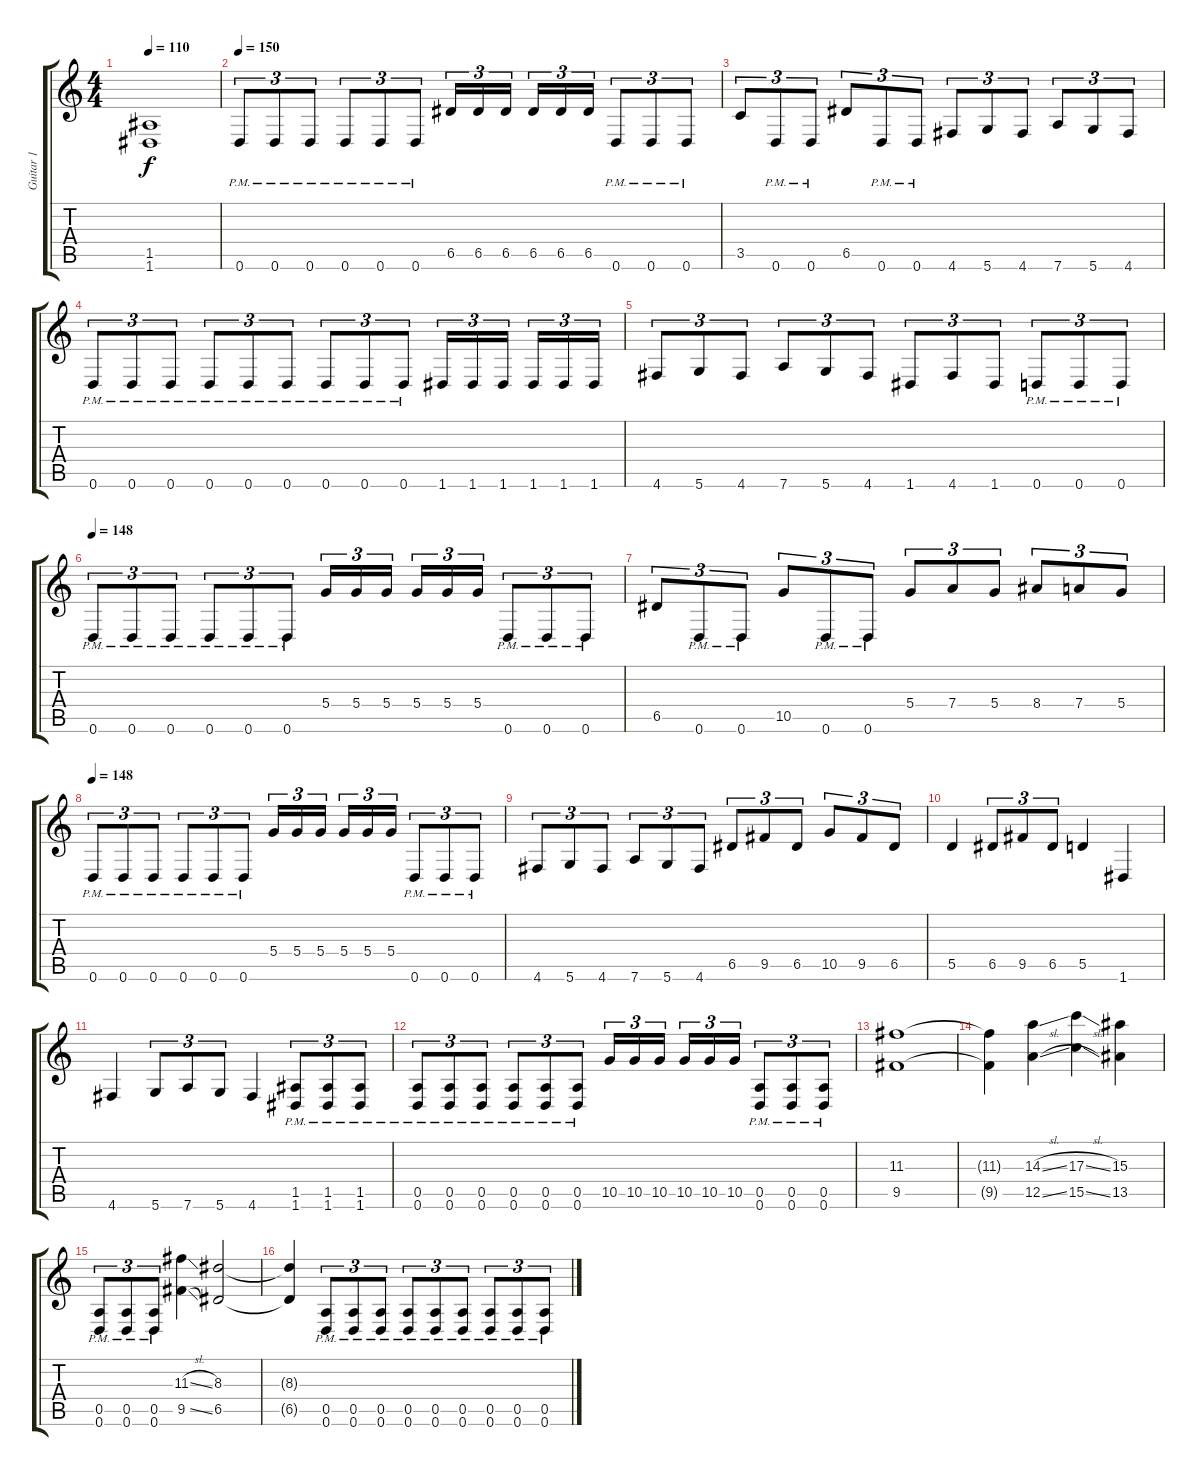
\track ("Guitar 1" "Guitar 1") {instrument distortionguitar}
\staff {score tabs}
\tuning (E4 B3 G3 D3 A2 D2) {hide}
\ts (4 4)
\tempo 110
\clef g2
\ks c
(1.5 1.6).1{dy f} |
\tempo 150
0.6{pm}.8{tu (3 2)} 0.6{pm}.8{tu (3 2)} 0.6{pm}.8{tu (3 2)} 0.6{pm}.8{tu (3 2)} 0.6{pm}.8{tu (3 2)} 0.6{pm}.8{tu (3 2)} 6.5.16{tu (3 2)} 6.5.16{tu (3 2)} 6.5.16{tu (3 2) beam splitsecondary} 6.5.16{tu (3 2)} 6.5.16{tu (3 2)} 6.5.16{tu (3 2)} 0.6{pm}.8{tu (3 2)} 0.6{pm}.8{tu (3 2)} 0.6{pm}.8{tu (3 2)} |
3.5.8{tu (3 2)} 0.6{pm}.8{tu (3 2)} 0.6{pm}.8{tu (3 2)} 6.5.8{tu (3 2)} 0.6{pm}.8{tu (3 2)} 0.6{pm}.8{tu (3 2)} 4.6.8{tu (3 2)} 5.6.8{tu (3 2)} 4.6.8{tu (3 2)} 7.6.8{tu (3 2)} 5.6.8{tu (3 2)} 4.6.8{tu (3 2)} |
0.6{pm}.8{tu (3 2)} 0.6{pm}.8{tu (3 2)} 0.6{pm}.8{tu (3 2)} 0.6{pm}.8{tu (3 2)} 0.6{pm}.8{tu (3 2)} 0.6{pm}.8{tu (3 2)} 0.6{pm}.8{tu (3 2)} 0.6{pm}.8{tu (3 2)} 0.6{pm}.8{tu (3 2)} 1.6.16{tu (3 2)} 1.6.16{tu (3 2)} 1.6.16{tu (3 2) beam splitsecondary} 1.6.16{tu (3 2)} 1.6.16{tu (3 2)} 1.6.16{tu (3 2)} |
4.6.8{tu (3 2)} 5.6.8{tu (3 2)} 4.6.8{tu (3 2)} 7.6.8{tu (3 2)} 5.6.8{tu (3 2)} 4.6.8{tu (3 2)} 1.6.8{tu (3 2)} 4.6.8{tu (3 2)} 1.6.8{tu (3 2)} 0.6{pm}.8{tu (3 2)} 0.6{pm}.8{tu (3 2)} 0.6{pm}.8{tu (3 2)} |
\tempo 148
0.6{pm}.8{tu (3 2)} 0.6{pm}.8{tu (3 2)} 0.6{pm}.8{tu (3 2)} 0.6{pm}.8{tu (3 2)} 0.6{pm}.8{tu (3 2)} 0.6{pm}.8{tu (3 2)} 5.4.16{tu (3 2)} 5.4.16{tu (3 2)} 5.4.16{tu (3 2) beam splitsecondary} 5.4.16{tu (3 2)} 5.4.16{tu (3 2)} 5.4.16{tu (3 2)} 0.6{pm}.8{tu (3 2)} 0.6{pm}.8{tu (3 2)} 0.6{pm}.8{tu (3 2)} |
6.5.8{tu (3 2)} 0.6{pm}.8{tu (3 2)} 0.6{pm}.8{tu (3 2)} 10.5.8{tu (3 2)} 0.6{pm}.8{tu (3 2)} 0.6{pm}.8{tu (3 2)} 5.4.8{tu (3 2)} 7.4.8{tu (3 2)} 5.4.8{tu (3 2)} 8.4.8{tu (3 2)} 7.4.8{tu (3 2)} 5.4.8{tu (3 2)} |
\tempo 148
0.6{pm}.8{tu (3 2)} 0.6{pm}.8{tu (3 2)} 0.6{pm}.8{tu (3 2)} 0.6{pm}.8{tu (3 2)} 0.6{pm}.8{tu (3 2)} 0.6{pm}.8{tu (3 2)} 5.4.16{tu (3 2)} 5.4.16{tu (3 2)} 5.4.16{tu (3 2) beam splitsecondary} 5.4.16{tu (3 2)} 5.4.16{tu (3 2)} 5.4.16{tu (3 2)} 0.6{pm}.8{tu (3 2)} 0.6{pm}.8{tu (3 2)} 0.6{pm}.8{tu (3 2)} |
4.6.8{tu (3 2)} 5.6.8{tu (3 2)} 4.6.8{tu (3 2)} 7.6.8{tu (3 2)} 5.6.8{tu (3 2)} 4.6.8{tu (3 2)} 6.5.8{tu (3 2)} 9.5.8{tu (3 2)} 6.5.8{tu (3 2)} 10.5.8{tu (3 2)} 9.5.8{tu (3 2)} 6.5.8{tu (3 2)} |
5.5.4 6.5.8{tu (3 2)} 9.5.8{tu (3 2)} 6.5.8{tu (3 2)} 5.5.4 1.6.4 |
4.6.4 5.6.8{tu (3 2)} 7.6.8{tu (3 2)} 5.6.8{tu (3 2)} 4.6.4 (1.5{pm} 1.6{pm}).8{tu (3 2)} (1.5{pm} 1.6{pm}).8{tu (3 2)} (1.5{pm} 1.6{pm}).8{tu (3 2)} |
(0.5{pm} 0.6{pm}).8{tu (3 2)} (0.5{pm} 0.6{pm}).8{tu (3 2)} (0.5{pm} 0.6{pm}).8{tu (3 2)} (0.5{pm} 0.6{pm}).8{tu (3 2)} (0.5{pm} 0.6{pm}).8{tu (3 2)} (0.5{pm} 0.6{pm}).8{tu (3 2)} 10.5.16{tu (3 2)} 10.5.16{tu (3 2)} 10.5.16{tu (3 2) beam splitsecondary} 10.5.16{tu (3 2)} 10.5.16{tu (3 2)} 10.5.16{tu (3 2)} (0.5{pm} 0.6{pm}).8{tu (3 2)} (0.5{pm} 0.6{pm}).8{tu (3 2)} (0.5{pm} 0.6{pm}).8{tu (3 2)} |
(11.3 9.5).1 |
(11.3{t} 9.5{t}).4 (14.3{sl} 12.5{sl}).4 (17.3{sl} 15.5{sl}).4 (15.3 13.5).4 |
(0.5{pm} 0.6{pm}).8{tu (3 2)} (0.5{pm} 0.6{pm}).8{tu (3 2)} (0.5{pm} 0.6{pm}).8{tu (3 2)} (11.3{sl} 9.5{sl}).4 (8.3 6.5).2 |
(8.3{t} 6.5{t}).4 (0.5{pm} 0.6{pm}).8{tu (3 2)} (0.5{pm} 0.6{pm}).8{tu (3 2)} (0.5{pm} 0.6{pm}).8{tu (3 2)} (0.5{pm} 0.6{pm}).8{tu (3 2)} (0.5{pm} 0.6{pm}).8{tu (3 2)} (0.5{pm} 0.6{pm}).8{tu (3 2)} (0.5{pm} 0.6{pm}).8{tu (3 2)} (0.5{pm} 0.6{pm}).8{tu (3 2)} (0.5{pm} 0.6{pm}).8{tu (3 2)}
